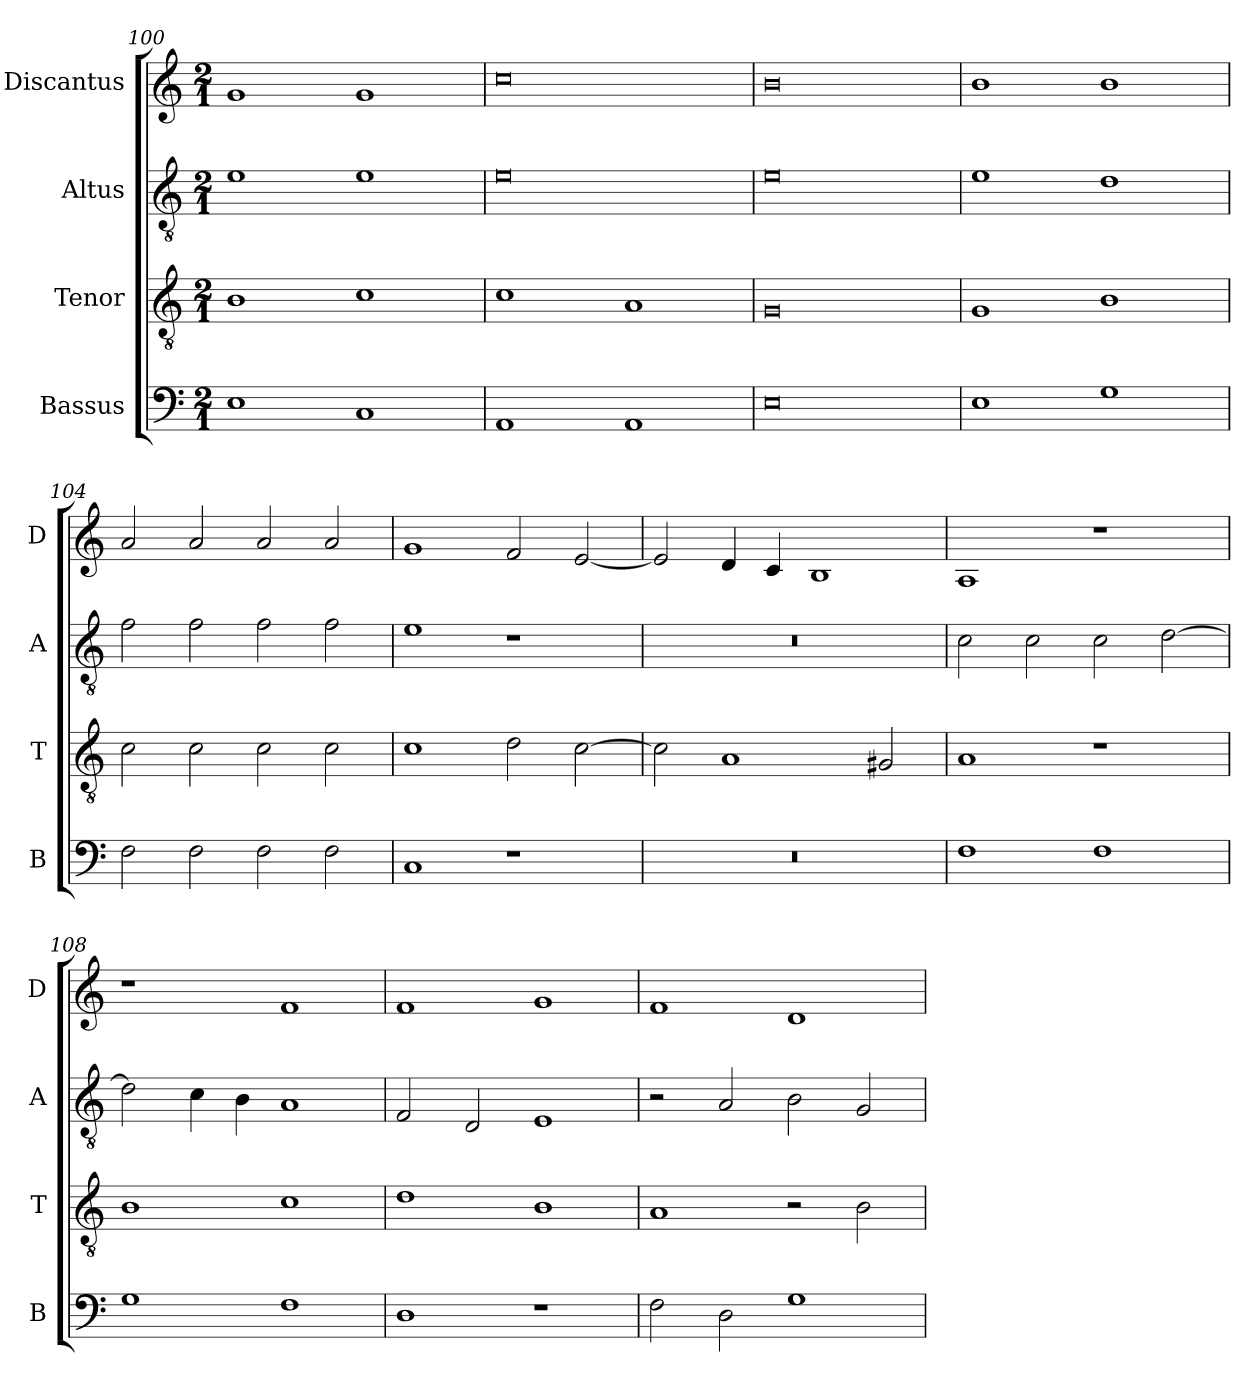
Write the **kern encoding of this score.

**kern	**kern	**kern	**kern
*part4	*part3	*part2	*part1
*staff4	*staff3	*staff2	*staff1
*I"Bassus	*I"Tenor	*I"Altus	*I"Discantus
*I'B	*I'T	*I'A	*I'D
*clefF4	*clefGv2	*clefGv2	*clefG2
*k[]	*k[]	*k[]	*k[]
*M2/1	*M2/1	*M2/1	*M2/1
=100	=100	=100	=100
1E	1B	1e	1g
1C	1c	1e	1g
=101	=101	=101	=101
1AA	1c	0e	0cc
1AA	1A	.	.
=102	=102	=102	=102
0E	0G	0e	0b
=103	=103	=103	=103
1E	1G	1e	1b
1G	1B	1d	1b
=104	=104	=104	=104
2F\	2c\	2f\	2a/
2F\	2c\	2f\	2a/
2F\	2c\	2f\	2a/
2F\	2c\	2f\	2a/
=105	=105	=105	=105
1C	1c	1e	1g
1r	2d\	1r	2f/
.	[2c\	.	[2e/
=106	=106	=106	=106
0r	2c\]	0r	2e/]
.	1A	.	4d/
.	.	.	4c/
.	.	.	1B
.	2G#X/	.	.
=107	=107	=107	=107
1F	1A	2c\	1A
.	.	2c\	.
1F	1r	2c\	1r
.	.	[2d\	.
=108	=108	=108	=108
1G	1B	2d\]	1r
.	.	4c\	.
.	.	4B\	.
1F	1c	1A	1f
=109	=109	=109	=109
1D	1d	2F/	1f
.	.	2D/	.
1r	1B	1E	1g
=110	=110	=110	=110
2F\	1A	2r	1f
2D\	.	2A/	.
1G	2r	2B\	1d
.	2B\	2G/	.
=	=	=	=
*-	*-	*-	*-
